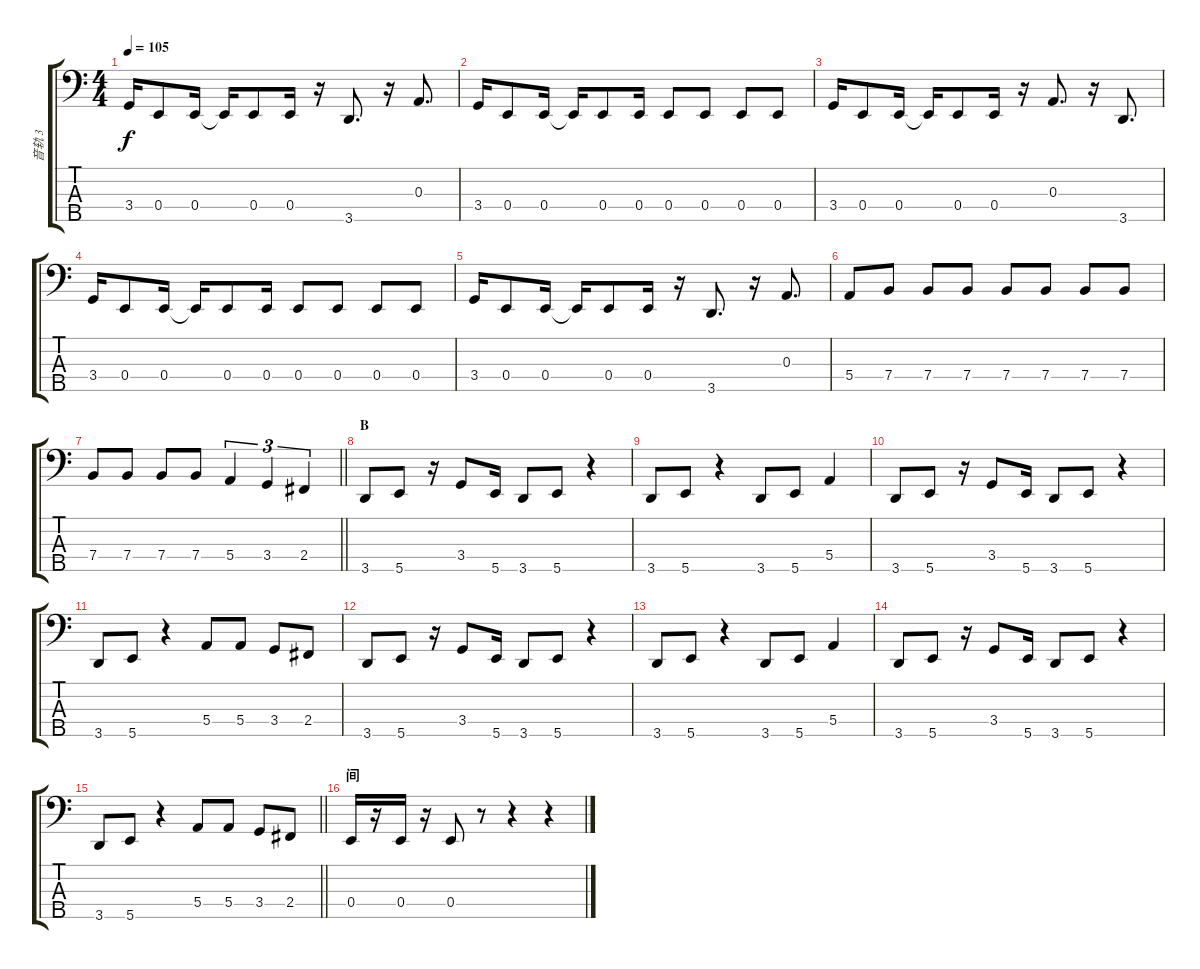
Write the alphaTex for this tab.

\track ("音轨 3" "音轨 3") {instrument electricbassfinger}
\staff {score tabs}
\tuning (G2 D2 A1 E1 B0) {hide}
\ts (4 4)
\tempo 105
\clef f4
\ks c
3.4.16{dy f} 0.4.8 0.4.16 0.4{t}.16 0.4.8 0.4.16 r.16 3.5.8{d} r.16 0.3.8{d} |
3.4.16 0.4.8 0.4.16 0.4{t}.16 0.4.8 0.4.16 0.4.8 0.4.8 0.4.8 0.4.8 |
3.4.16 0.4.8 0.4.16 0.4{t}.16 0.4.8 0.4.16 r.16 0.3.8{d} r.16 3.5.8{d} |
3.4.16 0.4.8 0.4.16 0.4{t}.16 0.4.8 0.4.16 0.4.8 0.4.8 0.4.8 0.4.8 |
3.4.16 0.4.8 0.4.16 0.4{t}.16 0.4.8 0.4.16 r.16 3.5.8{d} r.16 0.3.8{d} |
5.4.8 7.4.8 7.4.8 7.4.8 7.4.8 7.4.8 7.4.8 7.4.8 |
\barLineRight lightlight
7.4.8 7.4.8 7.4.8 7.4.8 5.4.4{tu (3 2)} 3.4.4{tu (3 2)} 2.4.4{tu (3 2)} |
\section ("" "B")
3.5.8 5.5.8 r.16 3.4.8 5.5.16 3.5.8 5.5.8 r.4 |
3.5.8 5.5.8 r.4 3.5.8 5.5.8 5.4.4 |
3.5.8 5.5.8 r.16 3.4.8 5.5.16 3.5.8 5.5.8 r.4 |
3.5.8 5.5.8 r.4 5.4.8 5.4.8 3.4.8 2.4.8 |
3.5.8 5.5.8 r.16 3.4.8 5.5.16 3.5.8 5.5.8 r.4 |
3.5.8 5.5.8 r.4 3.5.8 5.5.8 5.4.4 |
3.5.8 5.5.8 r.16 3.4.8 5.5.16 3.5.8 5.5.8 r.4 |
\barLineRight lightlight
3.5.8 5.5.8 r.4 5.4.8 5.4.8 3.4.8 2.4.8 |
\section ("" "间")
0.4.16 r.16 0.4.16 r.16 0.4.8 r.8 r.4 r.4
